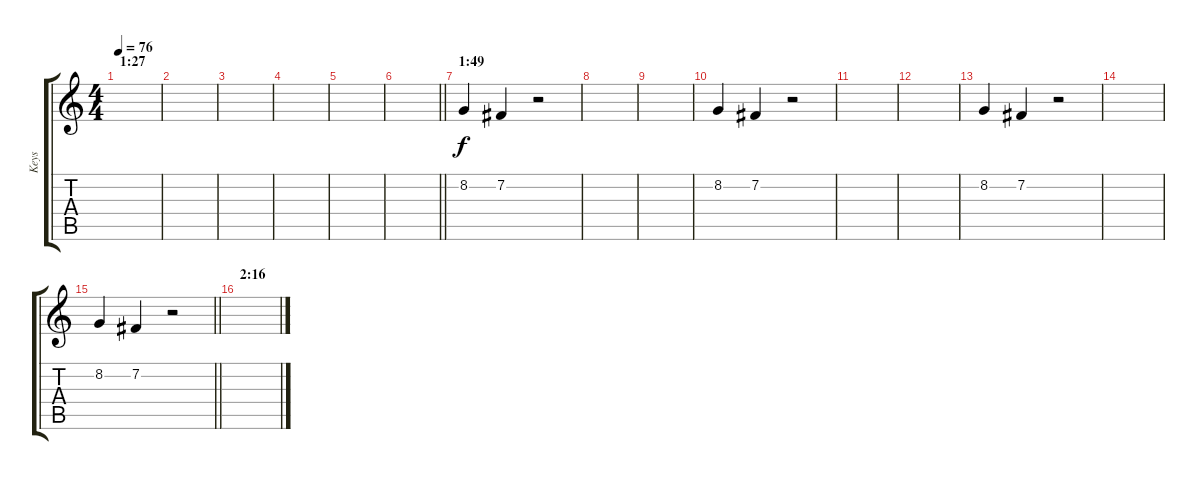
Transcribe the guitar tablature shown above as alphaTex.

\track ("Keys" "Keys") {instrument voiceoohs}
\staff {score tabs}
\tuning (E4 B3 G3 D3 A2 E2) {hide}
\ts (4 4)
\section ("" "1:27")
\tempo 76
\clef g2
\ks c
|
|
|
|
|
\barLineRight lightlight
|
\section ("" "1:49")
8.2.4 7.2.4 r.2 |
|
|
8.2.4 7.2.4 r.2 |
|
|
8.2.4 7.2.4 r.2 |
|
\barLineRight lightlight
8.2.4 7.2.4 r.2 |
\section ("" "2:16")
